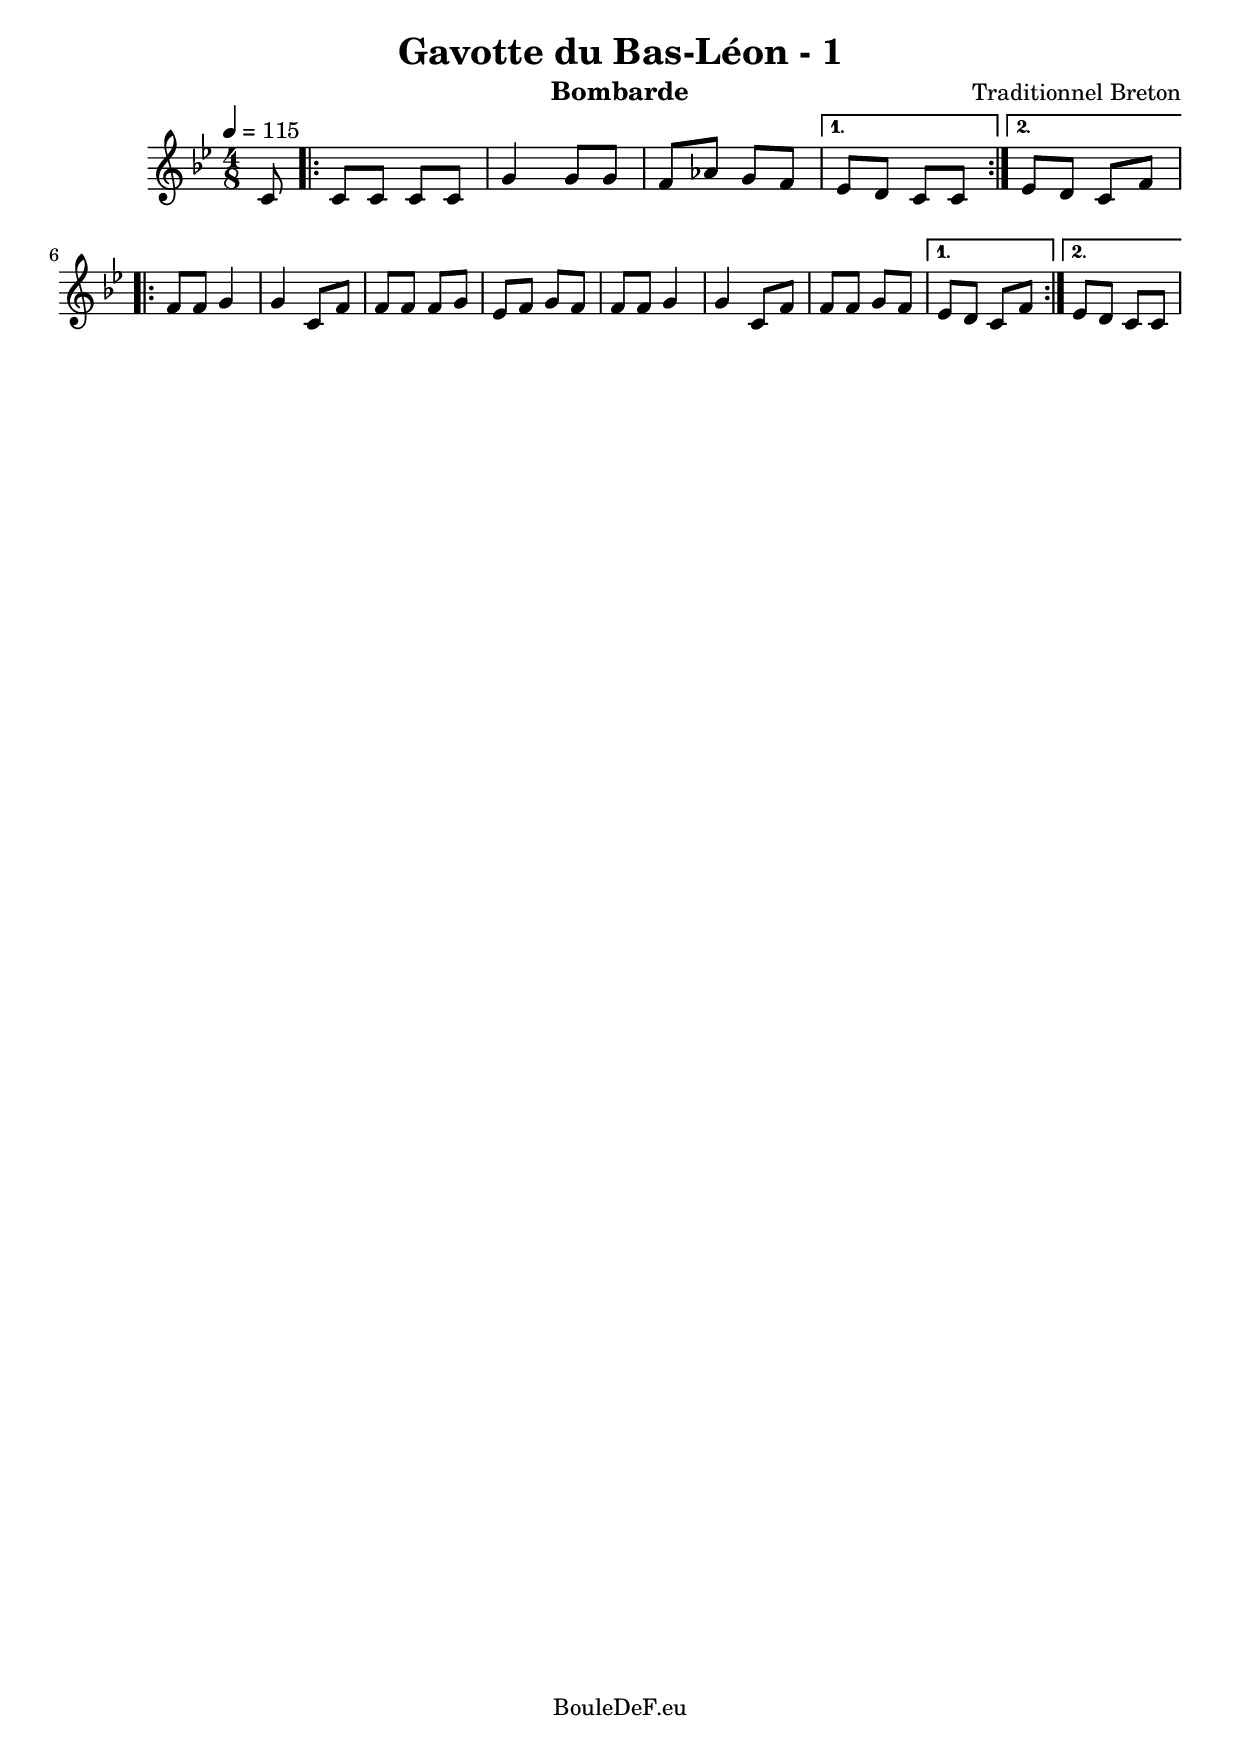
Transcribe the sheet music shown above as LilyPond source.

\version "2.16.2"
\include "italiano.ly"

\header {
	title = "Gavotte du Bas-Léon - 1"
	composer = "Traditionnel Breton"
	instrument = "Bombarde"
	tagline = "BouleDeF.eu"
}

gavotte = \relative sib {
	\key sib \major
	\time 4/8
	\tempo 4 = 115

	\partial 8 do8
	\repeat volta 2 {
		| do8 do do do
		| sol'4 sol8 sol
		| fa lab sol fa
	}
	\alternative {
		{| mib re do do}
		{| mib re do fa}
	}
	\break
	\repeat volta 2 {
		| fa8 fa sol4
		| sol do,8 fa
		| fa fa fa sol
		| mib fa sol fa
		| fa8 fa sol4
		| sol do,8 fa
		| fa fa sol fa
	}
	\alternative {
		{| mib re do fa}
		{| mib re do do}
	}
}

\score {
	\new Staff {
		\clef "treble" \gavotte
	}
	\layout {}
}

\score {
	\new Staff \with {midiInstrument=#"oboe"} {
		\unfoldRepeats { \gavotte }
	}
	\midi {}
}
